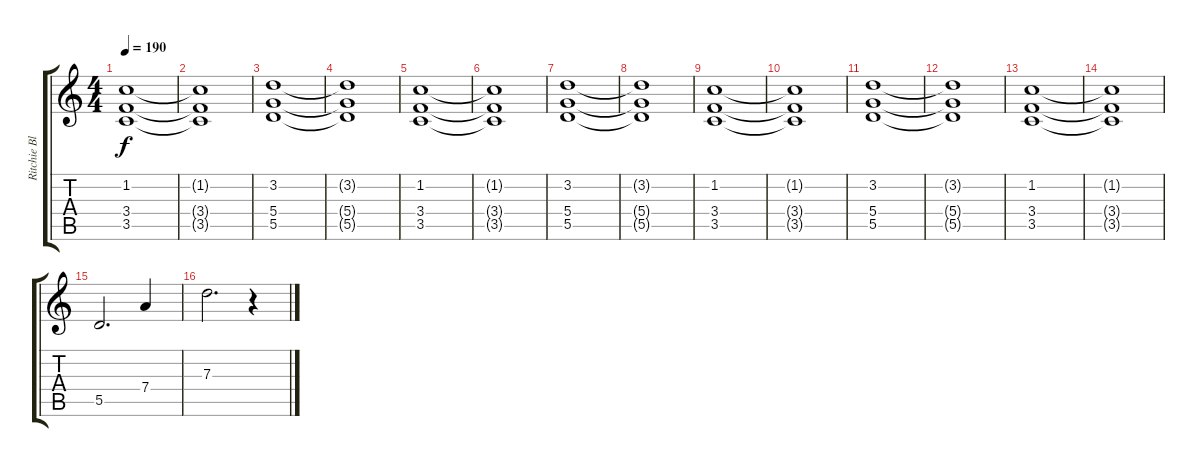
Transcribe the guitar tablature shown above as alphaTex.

\track ("Ritchie Blackmore" "Ritchie Bl") {instrument overdrivenguitar}
\staff {score tabs}
\tuning (E4 B3 G3 D3 A2 E2) {hide}
\ts (4 4)
\tempo 190
\clef g2
\ks c
(1.2 3.4 3.5).1{dy f} |
(1.2{t} 3.4{t} 3.5{t}).1 |
(3.2 5.4 5.5).1 |
(3.2{t} 5.4{t} 5.5{t}).1 |
(1.2 3.4 3.5).1 |
(1.2{t} 3.4{t} 3.5{t}).1 |
(3.2 5.4 5.5).1 |
(3.2{t} 5.4{t} 5.5{t}).1 |
(1.2 3.4 3.5).1 |
(1.2{t} 3.4{t} 3.5{t}).1 |
(3.2 5.4 5.5).1 |
(3.2{t} 5.4{t} 5.5{t}).1 |
(1.2 3.4 3.5).1 |
(1.2{t} 3.4{t} 3.5{t}).1 |
5.5.2{d} 7.4.4 |
7.3.2{d} r.4
